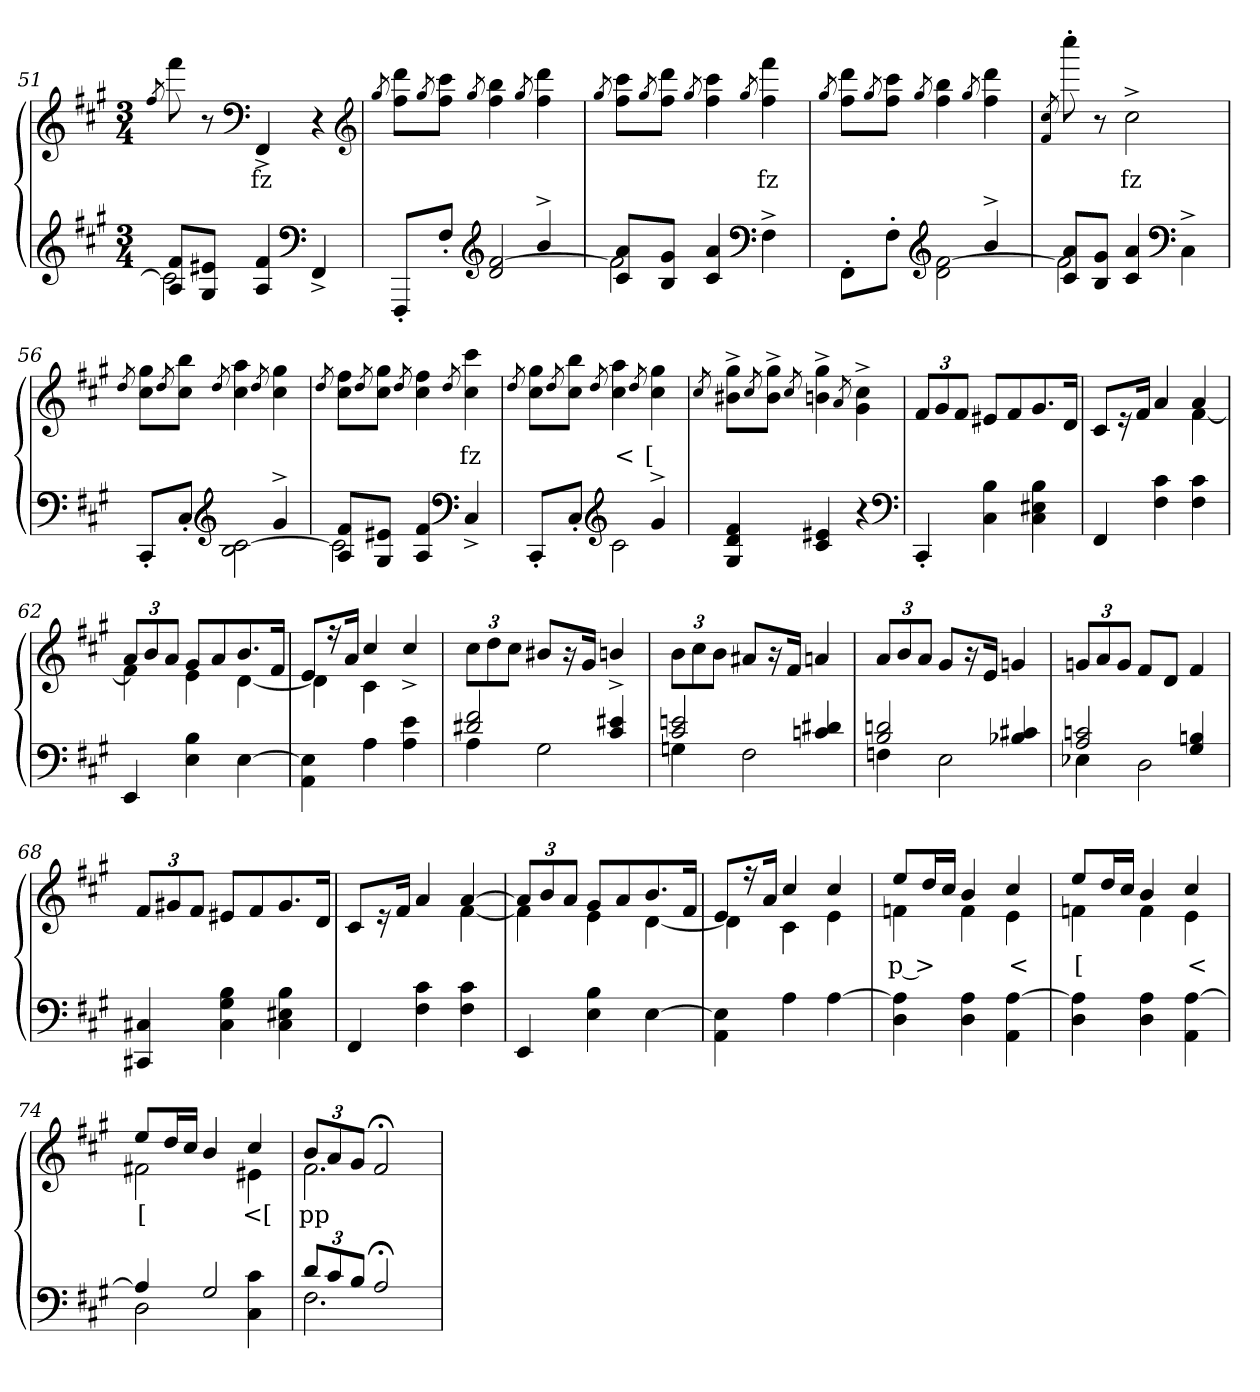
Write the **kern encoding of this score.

**kern	**kern	**text
*part2	*part1	*part1
*staff2	*staff1	*staff1
*clefG2	*clefG2	*
*k[f#c#g#]	*k[f#c#g#]	*
*M3/4	*M3/4	*
=51	=51	=51
.	8qff#/	.
*^	*	*
8f# 8AL	2c#]	8fff#	.
8e#X 8G#J	.	8r	.
*	*	*clefF4	*
4f# 4A	.	4FF#^>	fz
*clefF4	*	*	*
4FF#^>	4ryy	4r	.
*	*	*clefG2	*
=52	=52	=52	=52
.	.	8qgg#/	.
8FFF#'>/L	4ryy	8ddd 8ff#L	.
.	.	8qgg#/	.
8F#'>\J	.	8ccc# 8ff#J	.
*clefG2	*	*	*
.	.	8qgg#/	.
4ryy	[2f#/ 2d/	4bb 4ff#	.
.	.	8qgg#/	.
4b^>	.	4ddd 4ff#	.
=53	=53	=53	=53
.	.	8qgg#/	.
8a 8c#L	2f#]	8ccc# 8ff#L	.
.	.	8qgg#/	.
8g# 8BJ	.	8ddd 8ff#J	.
.	.	8qgg#/	.
4a 4c#	.	4ccc# 4ff#	.
*clefF4	*	*	*
.	.	8qgg#/	.
4F#^>	4ryy	4fff# 4ff#	fz
=54	=54	=54	=54
.	.	8qgg#/	.
8FF#'>\L	4ryy	8ddd 8ff#L	.
.	.	8qgg#/	.
8F#'>J	.	8ccc# 8ff#J	.
*clefG2	*	*	*
.	.	8qgg#/	.
4ryy	[2f# 2d	4bb 4ff#	.
.	.	8qgg#/	.
4b^>	.	4ddd 4ff#	.
=55	=55	=55	=55
.	.	8qf# 8qcc#/	.
8a 8c#L	2f#]	8cccc#'>	.
8g# 8BJ	.	8r	.
4a 4c#	.	2cc#^>	fz
*clefF4	*	*	*
4C#^>\	4ryy	.	.
=56	=56	=56	=56
.	.	8qdd/	.
8CC#'>L	4ryy	8gg# 8cc#L	.
.	.	8qdd/	.
8C#'>J	.	8bb 8cc#J	.
*clefG2	*	*	*
.	.	8qdd/	.
4ryy	[2c# 2B	4aa 4cc#	.
.	.	8qdd/	.
4g#^>	.	4gg# 4cc#	.
=57	=57	=57	=57
.	.	8qdd/	.
8f# 8AL	2c#]	8ff# 8cc#L	.
.	.	8qdd/	.
8e#X 8G#J	.	8gg# 8cc#J	.
.	.	8qdd/	.
4f# 4A	.	4ff# 4cc#	.
*clefF4	*	*	*
.	.	8qdd/	.
4C#^>	4ryy	4ccc# 4cc#	fz
=58	=58	=58	=58
.	.	8qdd/	.
8CC#'>L	4ryy	8gg# 8cc#L	.
.	.	8qdd/	.
8C#'>J	.	8bb 8cc#J	.
*clefG2	*	*	*
.	.	8qdd/	.
4ryy	2c#	4aa 4cc#	<
.	.	8qdd/	.
4g#^>	.	4gg# 4cc#	[
*v	*v	*	*
=59	=59	=59
.	8qcc#/	.
4f# 4d 4G#	8gg#^> 8b#X^>L	.
.	8qcc#/	.
.	8gg#^> 8b#^>J	.
.	8qcc#/	.
4e#X 4c#	4gg#^> 4bn^>	.
.	8qa/	.
4r	4cc#\^> 4g#\^>	.
*clefF4	*	*
=60	=60	=60
4CC#'>	12f#L	.
.	12g#	.
.	12f#J	.
4B 4C#	8e#XL	.
.	8f#	.
4B 4E#X 4C#	8.g#	.
.	16dJk	.
=61	=61	=61
*	*^	*
4FF#	8c#L	2ryy	.
.	16r	.	.
.	16f#Jk	.	.
4c# 4F#	4a	.	.
4c# 4F#	4a	[4f#	.
=62	=62	=62	=62
4EE	12aL	4f#]	.
.	12b	.	.
.	12aJ	.	.
4B 4E	8g#L	4e	.
.	8a	.	.
[4E	8.b	[4d	.
.	16f#Jk	.	.
=63	=63	=63	=63
4E\] 4AA\	8eL	4d]	.
.	16r	.	.
.	16aJk	.	.
4A	4cc#	4c#	.
4e 4A	4cc#^>/	4ryy	.
*	*v	*v	*
=64	=64	=64
*^	*	*
2f# 2d#X	4A	12cc#L	.
.	.	12dd	.
.	.	12cc#J	.
.	2G#	8b#XL	.
.	.	16r	.
.	.	16g#Jk	.
4e#X 4c#	.	4bn^>/	.
=65	=65	=65	=65
2en 2c#	4Gn	12bL	.
.	.	12cc#	.
.	.	12bJ	.
.	2F#	8a#XL	.
.	.	16r	.
.	.	16f#Jk	.
4d#X 4cn	.	4an	.
=66	=66	=66	=66
2dn 2B	4Fn	12aL	.
.	.	12b	.
.	.	12aJ	.
.	2E	8g#L	.
.	.	16r	.
.	.	16eJk	.
4c#X 4B-X	.	4gn	.
=67	=67	=67	=67
2cn 2A	4E-X	12gnL	.
.	.	12a	.
.	.	12gJ	.
.	2D	8f#L	.
.	.	8dJ	.
4Bn 4G#	.	4f#	.
*v	*v	*	*
=68	=68	=68
4C#X 4CC#X	12f#L	.
.	12g#X	.
.	12f#J	.
4B 4G# 4C#	8e#XL	.
.	8f#	.
4B 4E#X 4C#	8.g#	.
.	16dJk	.
=69	=69	=69
*	*^	*
4FF#	8c#L	2ryy	.
.	16r	.	.
.	16f#Jk	.	.
4c# 4F#	4a	.	.
4c# 4F#	[4a	[4f#	.
=70	=70	=70	=70
4EE	12aL]	4f#]	.
.	12b	.	.
.	12aJ	.	.
4B 4E	8g#L	4e	.
.	8a	.	.
[4E	8.b	[4d	.
.	16f#Jk	.	.
=71	=71	=71	=71
4E\] 4AA\	8eL	4d]	.
.	16r	.	.
.	16aJk	.	.
4A	4cc#	4c#	.
[4A	4cc#	4e	.
=72	=72	=72	=72
4A] 4D	8eeL	4fn	p >
.	16ddL	.	.
.	16cc#JJ	.	.
4A 4D	4b	4f	.
[4A 4AA	4cc#	4e	<
=73	=73	=73	=73
4A] 4D	8eeL	4fn	[
.	16ddL	.	.
.	16cc#JJ	.	.
4A 4D	4b	4f	.
[4A 4AA	4cc#	4e	<
=74	=74	=74	=74
*^	*	*	*
4A]	2D	8eeL	2f#X	[
.	.	16ddL	.	.
.	.	16cc#JJ	.	.
2G#	.	4b	.	.
.	4c# 4C#	4cc#	4e#X	<[
=75	=75	=75	=75	=75
12dL	2.F#	12bL	2.f#	pp
12c#	.	12a	.	.
12BJ	.	12g#J	.	.
2A;<	.	2f#;<	.	.
*v	*v	*	*	*
*	*v	*v	*
=	=	=
*-	*-	*-
